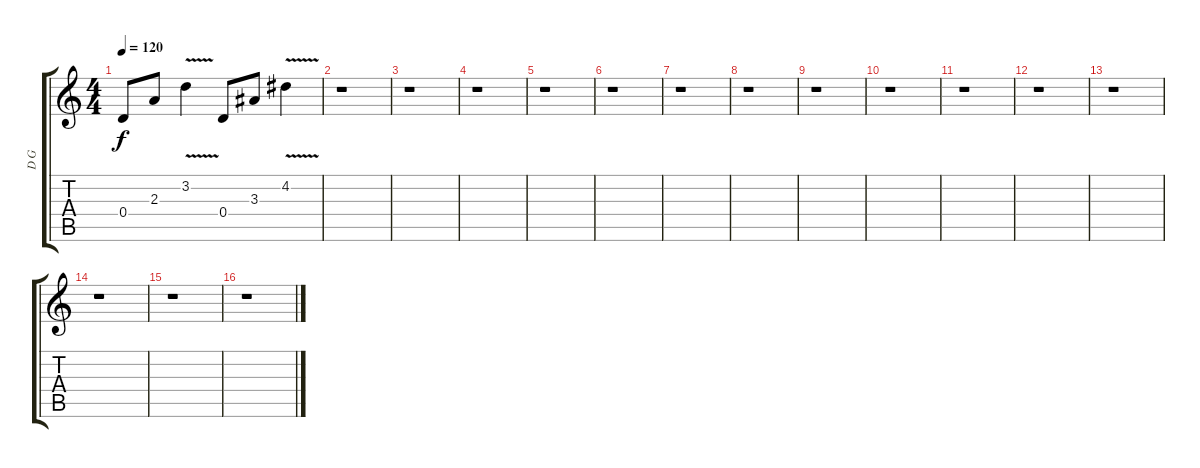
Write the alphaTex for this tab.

\track ("D G" "D G") {instrument distortionguitar}
\staff {score tabs}
\tuning (E4 B3 G3 D3 A2 E2) {hide}
\ts (4 4)
\tempo 120
\clef g2
\ks c
0.4.8{dy f} 2.3.8 3.2{v}.4 0.4.8 3.3.8 4.2{v}.4 |
r.1 |
r.1 |
r.1 |
r.1 |
r.1 |
r.1 |
r.1 |
r.1 |
r.1 |
r.1 |
r.1 |
r.1 |
r.1 |
r.1 |
r.1
